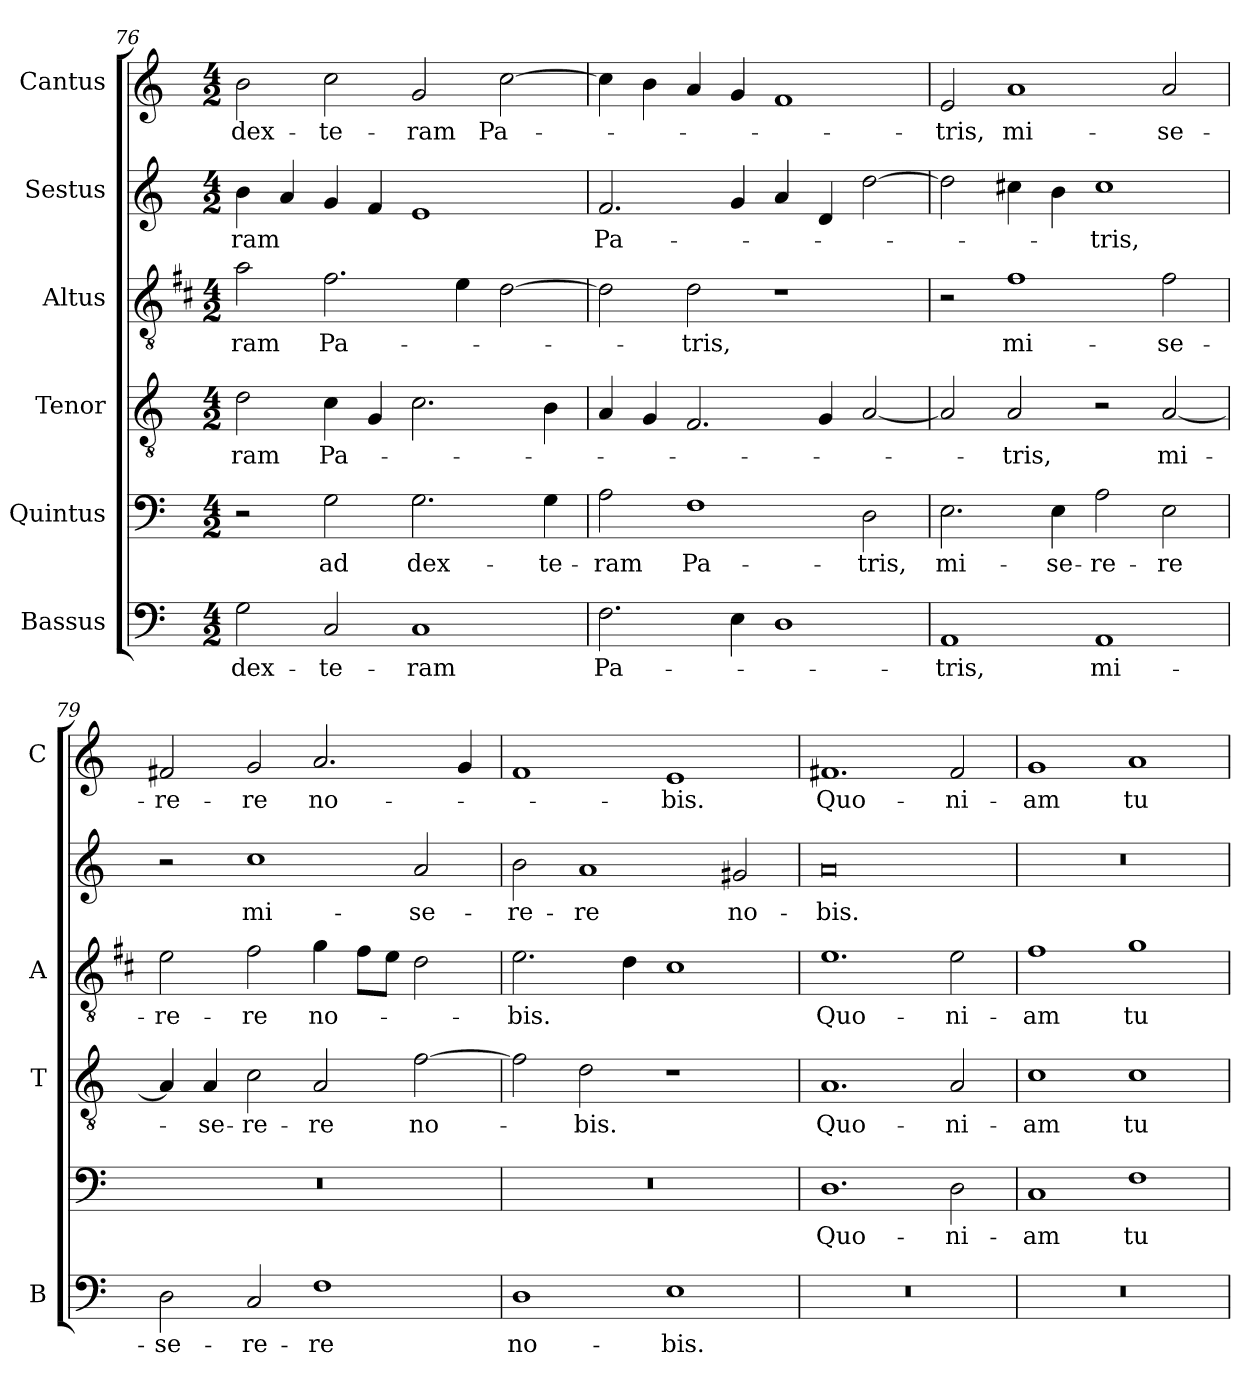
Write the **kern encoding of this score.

**kern	**text	**kern	**text	**kern	**text	**kern	**text	**kern	**text	**kern	**text
*part6	*part6	*part5	*part5	*part4	*part4	*part3	*part3	*part2	*part2	*part1	*part1
*staff6	*staff6	*staff5	*staff5	*staff4	*staff4	*staff3	*staff3	*staff2	*staff2	*staff1	*staff1
*I"Bassus	*	*I"Quintus	*	*I"Tenor	*	*I"Altus	*	*I"Sestus	*	*I"Cantus	*
*I'B	*	*	*	*I'T	*	*I'A	*	*	*	*I'C	*
*clefF4	*	*clefF4	*	*clefGv2	*	*clefGv2	*	*clefG2	*	*clefG2	*
*	*	*	*	*	*	*ITrd1c2	*	*	*	*	*
*k[]	*	*k[]	*	*k[]	*	*k[]	*	*k[]	*	*k[]	*
*C:	*	*C:	*	*C:	*	*C:	*	*C:	*	*C:	*
*M4/2	*	*M4/2	*	*M4/2	*	*M4/2	*	*M4/2	*	*M4/2	*
=76	=76	=76	=76	=76	=76	=76	=76	=76	=76	=76	=76
!	!LO:LY:b	!	!	!	!LO:LY:b	!	!LO:LY:b	!	!LO:LY:b	!	!LO:LY:b
2G\	dex-	2r	.	2d\	-ram	2g\	-ram	4b\	-ram	2b\	dex-
.	.	.	.	.	.	.	.	4a/	.	.	.
!	!LO:LY:b	!	!LO:LY:b	!	!LO:LY:b	!	!LO:LY:b	!	!	!	!LO:LY:b
2C/	-te-	2G\	ad	4c\	Pa-	2.e\	Pa-	4g/	.	2cc\	-te-
.	.	.	.	4G/	.	.	.	4f/	.	.	.
!	!LO:LY:b	!	!LO:LY:b	!	!	!	!	!	!	!	!LO:LY:b
1C	-ram	2.G\	dex-	2.c\	.	.	.	1e	.	2g/	-ram
.	.	.	.	.	.	4d\	.	.	.	.	.
!	!	!	!	!	!	!	!	!	!	!	!LO:LY:b
.	.	.	.	.	.	[2c\	.	.	.	[2cc\	Pa-
!	!	!	!LO:LY:b	!	!	!	!	!	!	!	!
.	.	4G\	-te-	4B\	.	.	.	.	.	.	.
=77	=77	=77	=77	=77	=77	=77	=77	=77	=77	=77	=77
!	!LO:LY:b	!	!LO:LY:b	!	!	!	!	!	!LO:LY:b	!	!
2.F\	Pa-	2A\	-ram	4A/	.	2c\]	.	2.f/	Pa-	4cc\]	.
.	.	.	.	4G/	.	.	.	.	.	4b\	.
!	!	!	!LO:LY:b	!	!	!	!LO:LY:b	!	!	!	!
.	.	1F	Pa-	2.F/	.	2c\	-tris,	.	.	4a/	.
4E\	.	.	.	.	.	.	.	4g/	.	4g/	.
1D	.	.	.	.	.	1r	.	4a/	.	1f	.
.	.	.	.	4G/	.	.	.	4d/	.	.	.
!	!	!	!LO:LY:b	!	!	!	!	!	!	!	!
.	.	2D\	-tris,	[2A/	.	.	.	[2dd\	.	.	.
=78	=78	=78	=78	=78	=78	=78	=78	=78	=78	=78	=78
!	!LO:LY:b	!	!LO:LY:b	!	!	!	!	!	!	!	!LO:LY:b
1AA	-tris,	2.E\	mi-	2A/]	.	2r	.	2dd\]	.	2e/	-tris,
!	!	!	!	!	!LO:LY:b	!	!LO:LY:b	!	!	!	!LO:LY:b
.	.	.	.	2A/	-tris,	1e	mi-	4cc#X\	.	1a	mi-
!	!	!	!LO:LY:b	!	!	!	!	!	!	!	!
.	.	4E\	-se-	.	.	.	.	4b\	.	.	.
!	!LO:LY:b	!	!LO:LY:b	!	!	!	!	!	!LO:LY:b	!	!
1AA	mi-	2A\	-re-	2r	.	.	.	1cc#	-tris,	.	.
!	!	!	!LO:LY:b	!	!LO:LY:b	!	!LO:LY:b	!	!	!	!LO:LY:b
.	.	2E\	-re	[2A/	mi-	2e\	-se-	.	.	2a/	-se-
!!LO:LB:g=z
=79	=79	=79	=79	=79	=79	=79	=79	=79	=79	=79	=79
!	!LO:LY:b	!	!	!	!	!	!LO:LY:b	!	!	!	!LO:LY:b
2D\	-se-	0r	.	4A/]	.	2d\	-re-	2r	.	2f#X/	-re-
!	!	!	!	!	!LO:LY:b	!	!	!	!	!	!
.	.	.	.	4A/	-se-	.	.	.	.	.	.
!	!LO:LY:b	!	!	!	!LO:LY:b	!	!LO:LY:b	!	!LO:LY:b	!	!LO:LY:b
2C/	-re-	.	.	2c\	-re-	2e\	-re	1cc	mi-	2g/	-re
!	!LO:LY:b	!	!	!	!LO:LY:b	!	!LO:LY:b	!	!	!	!LO:LY:b
1F	-re	.	.	2A/	-re	4f\	no-	.	.	2.a/	no-
.	.	.	.	.	.	8e\L	.	.	.	.	.
.	.	.	.	.	.	8d\J	.	.	.	.	.
!	!	!	!	!	!LO:LY:b	!	!	!	!LO:LY:b	!	!
.	.	.	.	[2f\	no-	2c\	.	2a/	-se-	.	.
.	.	.	.	.	.	.	.	.	.	4g/	.
=80	=80	=80	=80	=80	=80	=80	=80	=80	=80	=80	=80
!	!LO:LY:b	!	!	!	!	!	!LO:LY:b	!	!LO:LY:b	!	!
1D	no-	0r	.	2f\]	.	2.d\	-bis.	2b\	-re-	1f	.
!	!	!	!	!	!LO:LY:b	!	!	!	!LO:LY:b	!	!
.	.	.	.	2d\	-bis.	.	.	1a	-re	.	.
.	.	.	.	.	.	4c\	.	.	.	.	.
!	!LO:LY:b	!	!	!	!	!	!	!	!	!	!LO:LY:b
1E	-bis.	.	.	1r	.	1B	.	.	.	1e	-bis.
!	!	!	!	!	!	!	!	!	!LO:LY:b	!	!
.	.	.	.	.	.	.	.	2g#X/	no-	.	.
=81	=81	=81	=81	=81	=81	=81	=81	=81	=81	=81	=81
!	!	!	!LO:LY:b	!	!LO:LY:b	!	!LO:LY:b	!	!LO:LY:b	!	!LO:LY:b
0r	.	1.D	Quo-	1.A	Quo-	1.d	Quo-	0a	-bis.	1.f#X	Quo-
!	!	!	!LO:LY:b	!	!LO:LY:b	!	!LO:LY:b	!	!	!	!LO:LY:b
.	.	2D\	-ni-	2A/	-ni-	2d\	-ni-	.	.	2f#/	-ni-
=82	=82	=82	=82	=82	=82	=82	=82	=82	=82	=82	=82
!	!	!	!LO:LY:b	!	!LO:LY:b	!	!LO:LY:b	!	!	!	!LO:LY:b
0r	.	1C	-am	1c	-am	1e	-am	0r	.	1g	-am
!	!	!	!LO:LY:b	!	!LO:LY:b	!	!LO:LY:b	!	!	!	!LO:LY:b
.	.	1F	tu	1c	tu	1f	tu	.	.	1a	tu
=	=	=	=	=	=	=	=	=	=	=	=
*-	*-	*-	*-	*-	*-	*-	*-	*-	*-	*-	*-
